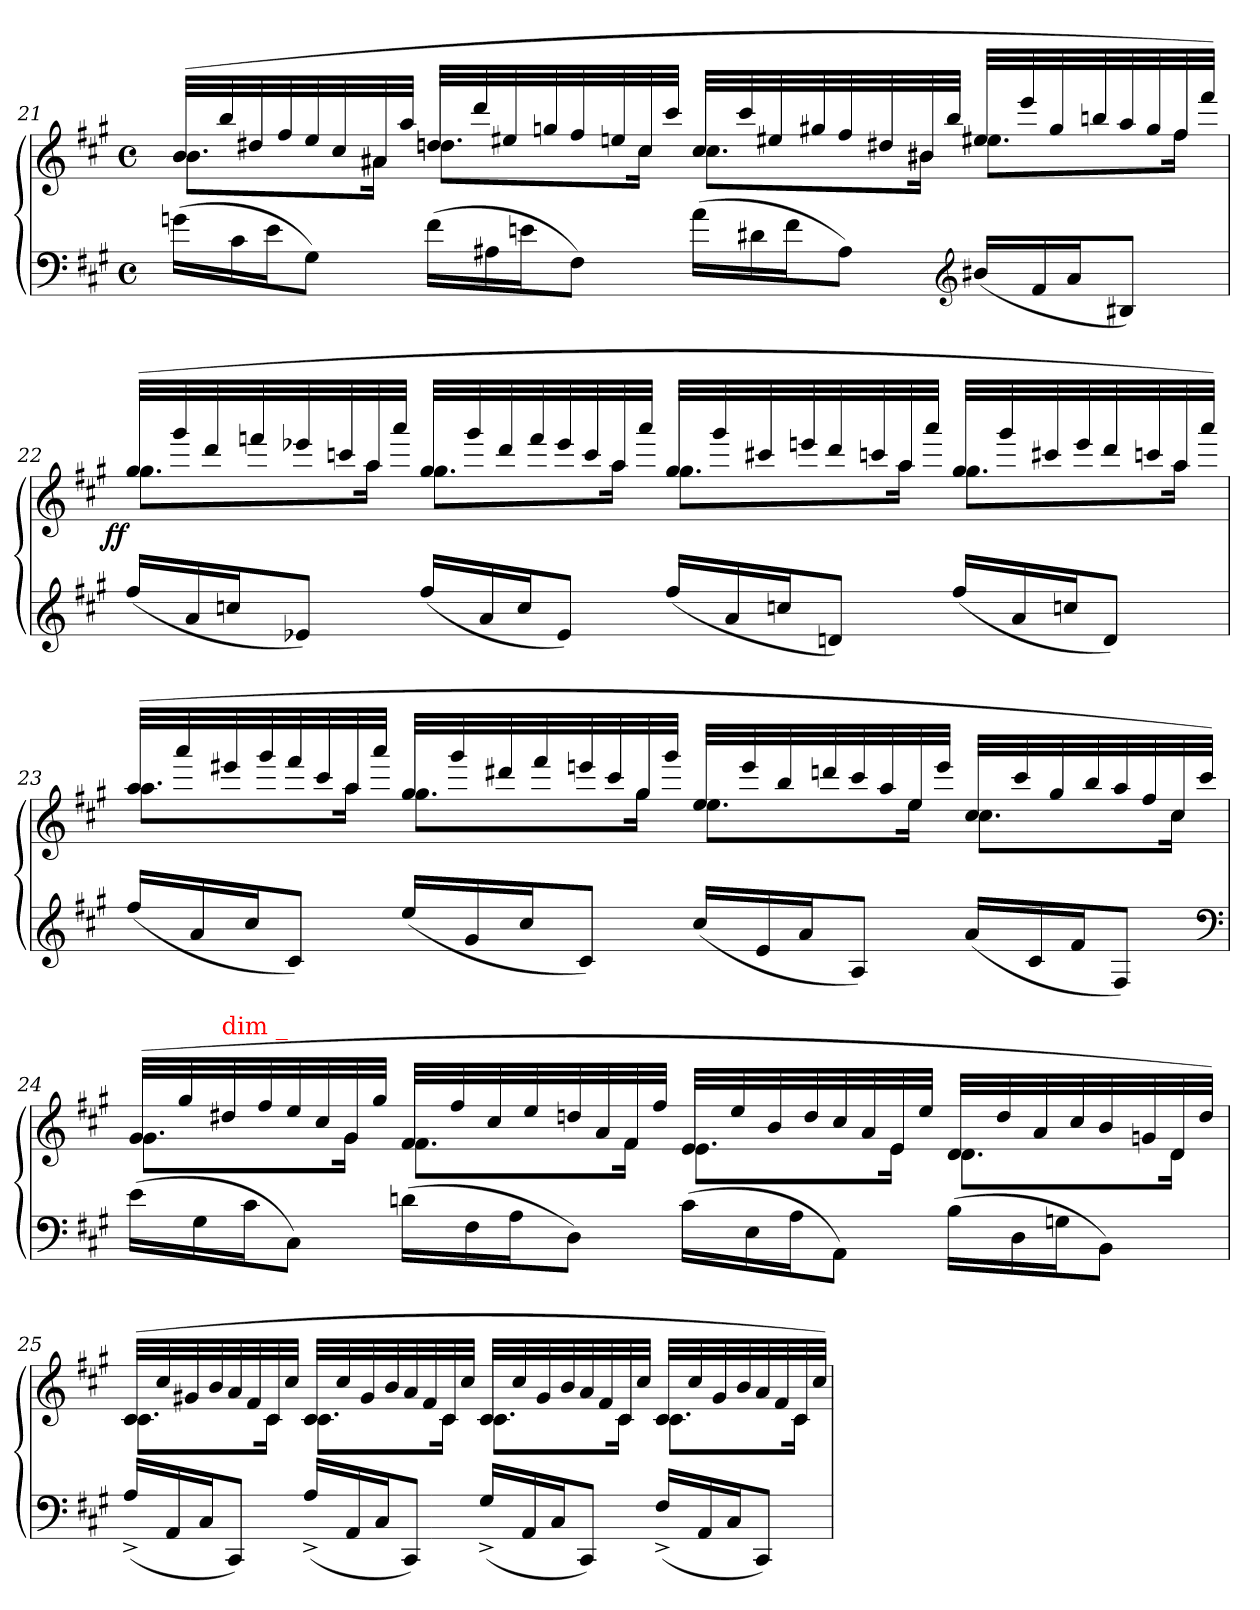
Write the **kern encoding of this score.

**kern	**kern	**dynam
*part1	*part1	*part1
*staff2	*staff1	*staff1/2
*clefF4	*clefG2	*
*k[f#c#g#]	*k[f#c#g#]	*
*f#:	*f#:	*
*M4/4	*M4/4	*
*met(c)	*met(c)	*
*Xtuplet	*	*
=21	=21	=21
*	*^	*
(>24gnLL	(>32bLLL	8.bL	.
.	32bb!	.	.
24c#	.	.	.
.	32dd#X!	.	.
24eJ	.	.	.
.	32ff#!	.	.
8G#J)	32ee!	.	.
.	32cc#!	.	.
.	32a#X	16a#XJk	.
.	32aa!JJJ	.	.
(>24f#LL	32ddnLLL	8.ddnL	.
.	32ddd!	.	.
24A#X	.	.	.
.	32ee#X!	.	.
24enJ	.	.	.
.	32ggn!	.	.
8F#J)	32ff#!	.	.
.	32een!	.	.
.	32cc#	16cc#Jk	.
.	32ccc#!JJJ	.	.
(>24aLL	32cc#LLL	8.cc#L	.
.	32ccc#!	.	.
24d#X	.	.	.
.	32ee#X!	.	.
24f#J	.	.	.
.	32gg#X!	.	.
8A#J)	32ff#!	.	.
.	32dd#X!	.	.
.	32b#X	16b#XJk	.
.	32bb!JJJ	.	.
*clefG2	*	*	*
(<24b#X/LL	32ee#XLLL	8.ee#XL	.
.	32eee!	.	.
24f#	.	.	.
.	32gg#!	.	.
24aJ	.	.	.
.	32bbn!	.	.
8B#XJ)	32aa!	.	.
.	32gg#!	.	.
.	32ff#	16ff#Jk	.
.	32fff#!JJJ)	.	.
=22	=22	=22	=22
!	!	!	!LO:DY:rj
(<24ff#/LL	(>32gg#LLL	8.gg#L	ff
.	32ggg#!	.	.
24a	.	.	.
.	32ddd!	.	.
24ccnJ	.	.	.
.	32fffn!	.	.
8e-XJ)	32eee-X!	.	.
.	32cccn!	.	.
.	32aa	16aaJk	.
.	32aaa!JJJ	.	.
(<24ff#/LL	32gg#LLL	8.gg#L	.
.	32ggg#!	.	.
24a	.	.	.
.	32ddd!	.	.
24ccJ	.	.	.
.	32fff!	.	.
8e-J)	32eee-!	.	.
.	32ccc!	.	.
.	32aa	16aaJk	.
.	32aaa!JJJ	.	.
(<24ff#/LL	32gg#LLL	8.gg#L	.
.	32ggg#!	.	.
24a	.	.	.
.	32ccc#X!	.	.
24ccnJ	.	.	.
.	32eeen!	.	.
8dnJ)	32ddd!	.	.
.	32cccn!	.	.
.	32aa	16aaJk	.
.	32aaa!JJJ	.	.
(<24ff#LL	32gg#LLL	8.gg#L	.
.	32ggg#!	.	.
24a	.	.	.
.	32ccc#X!	.	.
24ccnJ	.	.	.
.	32eee!	.	.
8dJ)	32ddd!	.	.
.	32cccn!	.	.
.	32aa	16aaJk	.
.	32aaa!JJJ)	.	.
=23	=23	=23	=23
(<24ff#LL	(>32aaLLL	8.aaL	.
.	32aaa!	.	.
24a	.	.	.
.	32eee#X!	.	.
24cc#J	.	.	.
.	32ggg#!	.	.
8c#J)	32fff#!	.	.
.	32ccc#!	.	.
.	32aa	16aaJk	.
.	32aaa!JJJ	.	.
(<24eeLL	32gg#LLL	8.gg#L	.
.	32ggg#!	.	.
24g#	.	.	.
.	32ddd#X!	.	.
24cc#J	.	.	.
.	32fff#!	.	.
8c#J)	32eeen!	.	.
.	32ccc#!	.	.
.	32gg#	16gg#Jk	.
.	32ggg#!JJJ	.	.
(<24cc#LL	32eeLLL	8.eeL	.
.	32eee!	.	.
24e	.	.	.
.	32bb!	.	.
24aJ	.	.	.
.	32dddn!	.	.
8AJ)	32ccc#!	.	.
.	32aa!	.	.
.	32ee	16eeJk	.
.	32eee!JJJ	.	.
(<24aLL	32cc#LLL	8.cc#L	.
.	32ccc#!	.	.
24c#	.	.	.
.	32gg#!	.	.
24f#J	.	.	.
.	32bb!	.	.
8F#J)	32aa!	.	.
.	32ff#!	.	.
.	32cc#	16cc#Jk	.
.	32ccc#!JJJ)	.	.
*clefF4	*	*	*
=24	=24	=24	=24
(>24eLL	(>32g#LLL	8.g#L	.
.	32gg#!	.	.
24G#	.	.	.
!	!LO:TX:a:color=red:t=dim _	!	!
.	32dd#X!	.	.
24c#J	.	.	.
.	32ff#!	.	.
8C#J)	32ee!	.	.
.	32cc#!	.	.
.	32g#	16g#Jk	.
.	32gg#!JJJ	.	.
(>24dnLL	32f#LLL	8.f#L	.
.	32ff#!	.	.
24F#	.	.	.
.	32cc#!	.	.
24AJ	.	.	.
.	32ee!	.	.
8DJ)	32ddn!	.	.
.	32a!	.	.
.	32f#	16f#Jk	.
.	32ff#!JJJ	.	.
(>24c#LL	32eLLL	8.eL	.
.	32ee!	.	.
24E	.	.	.
.	32b!	.	.
24AJ	.	.	.
.	32dd!	.	.
8AAJ)	32cc#!	.	.
.	32a!	.	.
.	32e	16eJk	.
.	32ee!JJJ	.	.
(>24BLL	32dLLL	8.dL	.
.	32dd!	.	.
24D	.	.	.
.	32a!	.	.
24GnJ	.	.	.
.	32cc#!	.	.
8BBJ)	32b!	.	.
.	32gn!	.	.
.	32d	16dJk	.
.	32dd!JJJ)	.	.
=25	=25	=25	=25
(<24A^>LL	(>32c#LLL	8.c#L	.
.	32cc#!	.	.
24AA	.	.	.
.	32g#X!	.	.
24C#J	.	.	.
.	32b!	.	.
8CC#J)	32a!	.	.
.	32f#!	.	.
.	32c#	16c#Jk	.
.	32cc#!JJJ	.	.
(<24A^>LL	32c#LLL	8.c#L	.
.	32cc#!	.	.
24AA	.	.	.
.	32g#!	.	.
24C#J	.	.	.
.	32b!	.	.
8CC#J)	32a!	.	.
.	32f#!	.	.
.	32c#	16c#Jk	.
.	32cc#!JJJ	.	.
(<24G#^>LL	32c#LLL	8.c#L	.
.	32cc#!	.	.
24AA	.	.	.
.	32g#!	.	.
24C#J	.	.	.
.	32b!	.	.
8CC#J)	32a!	.	.
.	32f#!	.	.
.	32c#	16c#Jk	.
.	32cc#!JJJ	.	.
(<24F#^>LL	32c#LLL	8.c#L	.
.	32cc#!	.	.
24AA	.	.	.
.	32g#!	.	.
24C#J	.	.	.
.	32b!	.	.
8CC#J)	32a!	.	.
.	32f#!	.	.
.	32c#	16c#Jk	.
.	32cc#!JJJ)	.	.
*	*v	*v	*
=	=	=
*-	*-	*-
